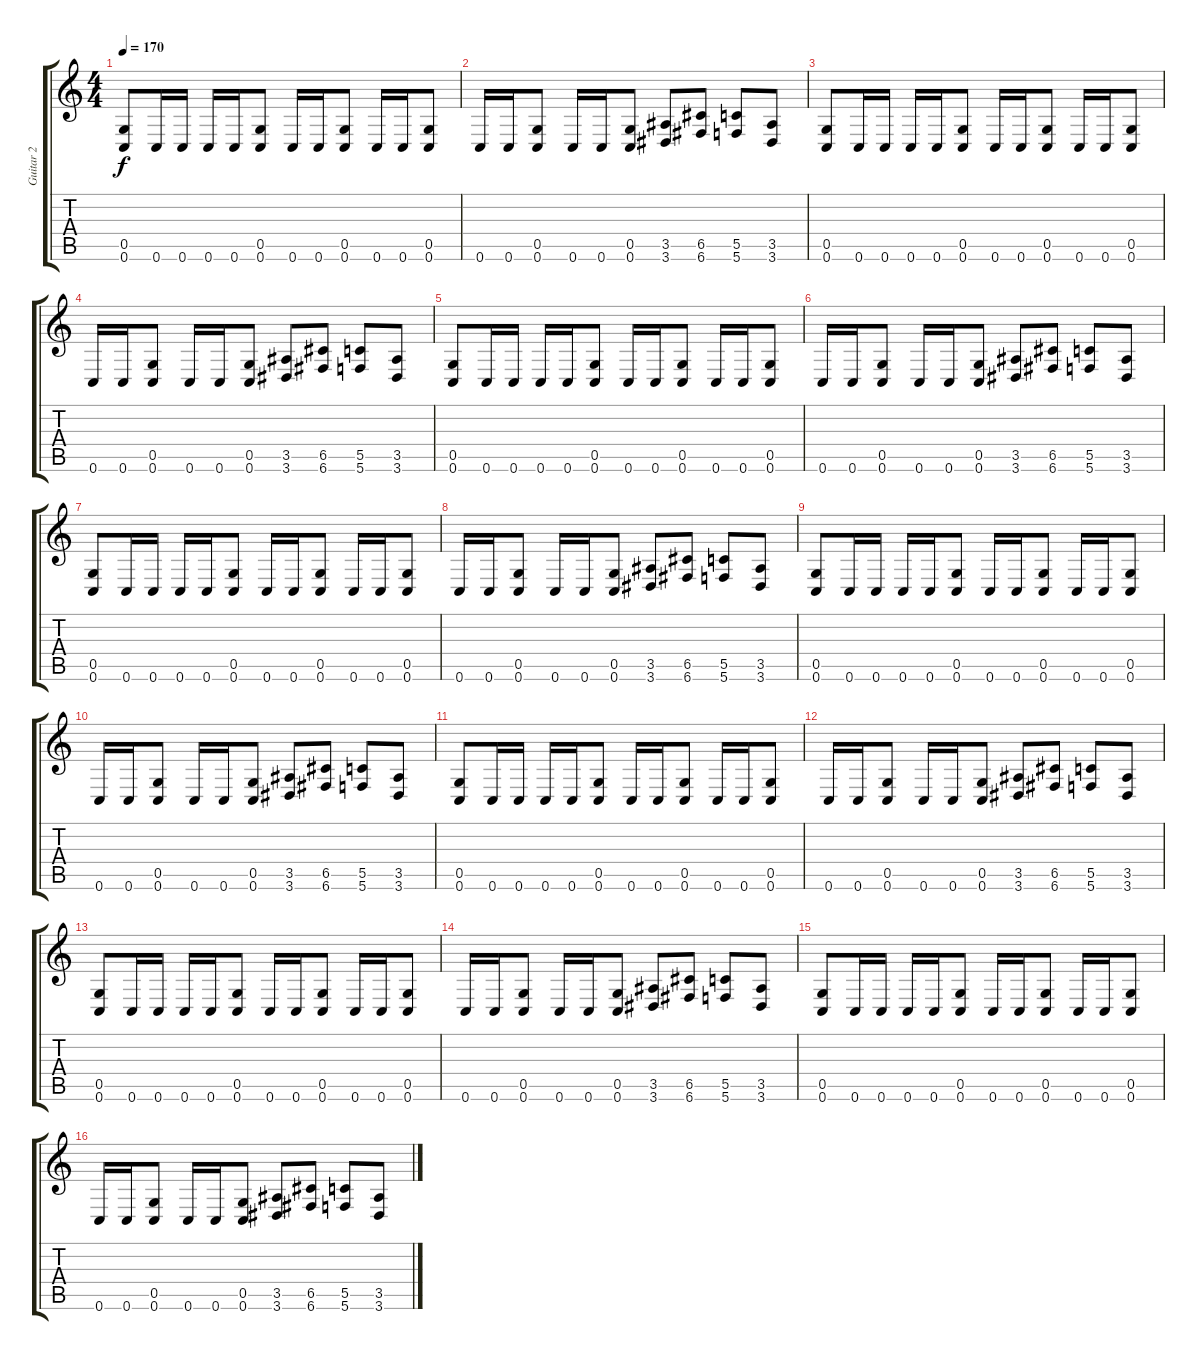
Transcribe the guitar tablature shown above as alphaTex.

\track ("Guitar 2" "Guitar 2") {instrument distortionguitar}
\staff {score tabs}
\tuning (D4 A3 F3 C3 G2 C2) {hide}
\ts (4 4)
\tempo 170
\clef g2
\ks c
(0.5 0.6).8{dy f} 0.6.16 0.6.16 0.6.16 0.6.16 (0.5 0.6).8 0.6.16 0.6.16 (0.5 0.6).8 0.6.16 0.6.16 (0.5 0.6).8 |
0.6.16 0.6.16 (0.5 0.6).8 0.6.16 0.6.16 (0.5 0.6).8 (3.5 3.6).8 (6.5 6.6).8 (5.5 5.6).8 (3.5 3.6).8 |
(0.5 0.6).8 0.6.16 0.6.16 0.6.16 0.6.16 (0.5 0.6).8 0.6.16 0.6.16 (0.5 0.6).8 0.6.16 0.6.16 (0.5 0.6).8 |
0.6.16 0.6.16 (0.5 0.6).8 0.6.16 0.6.16 (0.5 0.6).8 (3.5 3.6).8 (6.5 6.6).8 (5.5 5.6).8 (3.5 3.6).8 |
\section ("" "")
(0.5 0.6).8 0.6.16 0.6.16 0.6.16 0.6.16 (0.5 0.6).8 0.6.16 0.6.16 (0.5 0.6).8 0.6.16 0.6.16 (0.5 0.6).8 |
0.6.16 0.6.16 (0.5 0.6).8 0.6.16 0.6.16 (0.5 0.6).8 (3.5 3.6).8 (6.5 6.6).8 (5.5 5.6).8 (3.5 3.6).8 |
(0.5 0.6).8 0.6.16 0.6.16 0.6.16 0.6.16 (0.5 0.6).8 0.6.16 0.6.16 (0.5 0.6).8 0.6.16 0.6.16 (0.5 0.6).8 |
0.6.16 0.6.16 (0.5 0.6).8 0.6.16 0.6.16 (0.5 0.6).8 (3.5 3.6).8 (6.5 6.6).8 (5.5 5.6).8 (3.5 3.6).8 |
(0.5 0.6).8 0.6.16 0.6.16 0.6.16 0.6.16 (0.5 0.6).8 0.6.16 0.6.16 (0.5 0.6).8 0.6.16 0.6.16 (0.5 0.6).8 |
0.6.16 0.6.16 (0.5 0.6).8 0.6.16 0.6.16 (0.5 0.6).8 (3.5 3.6).8 (6.5 6.6).8 (5.5 5.6).8 (3.5 3.6).8 |
(0.5 0.6).8 0.6.16 0.6.16 0.6.16 0.6.16 (0.5 0.6).8 0.6.16 0.6.16 (0.5 0.6).8 0.6.16 0.6.16 (0.5 0.6).8 |
0.6.16 0.6.16 (0.5 0.6).8 0.6.16 0.6.16 (0.5 0.6).8 (3.5 3.6).8 (6.5 6.6).8 (5.5 5.6).8 (3.5 3.6).8 |
\section ("" "")
(0.5 0.6).8 0.6.16 0.6.16 0.6.16 0.6.16 (0.5 0.6).8 0.6.16 0.6.16 (0.5 0.6).8 0.6.16 0.6.16 (0.5 0.6).8 |
0.6.16 0.6.16 (0.5 0.6).8 0.6.16 0.6.16 (0.5 0.6).8 (3.5 3.6).8 (6.5 6.6).8 (5.5 5.6).8 (3.5 3.6).8 |
(0.5 0.6).8 0.6.16 0.6.16 0.6.16 0.6.16 (0.5 0.6).8 0.6.16 0.6.16 (0.5 0.6).8 0.6.16 0.6.16 (0.5 0.6).8 |
0.6.16 0.6.16 (0.5 0.6).8 0.6.16 0.6.16 (0.5 0.6).8 (3.5 3.6).8 (6.5 6.6).8 (5.5 5.6).8 (3.5 3.6).8
